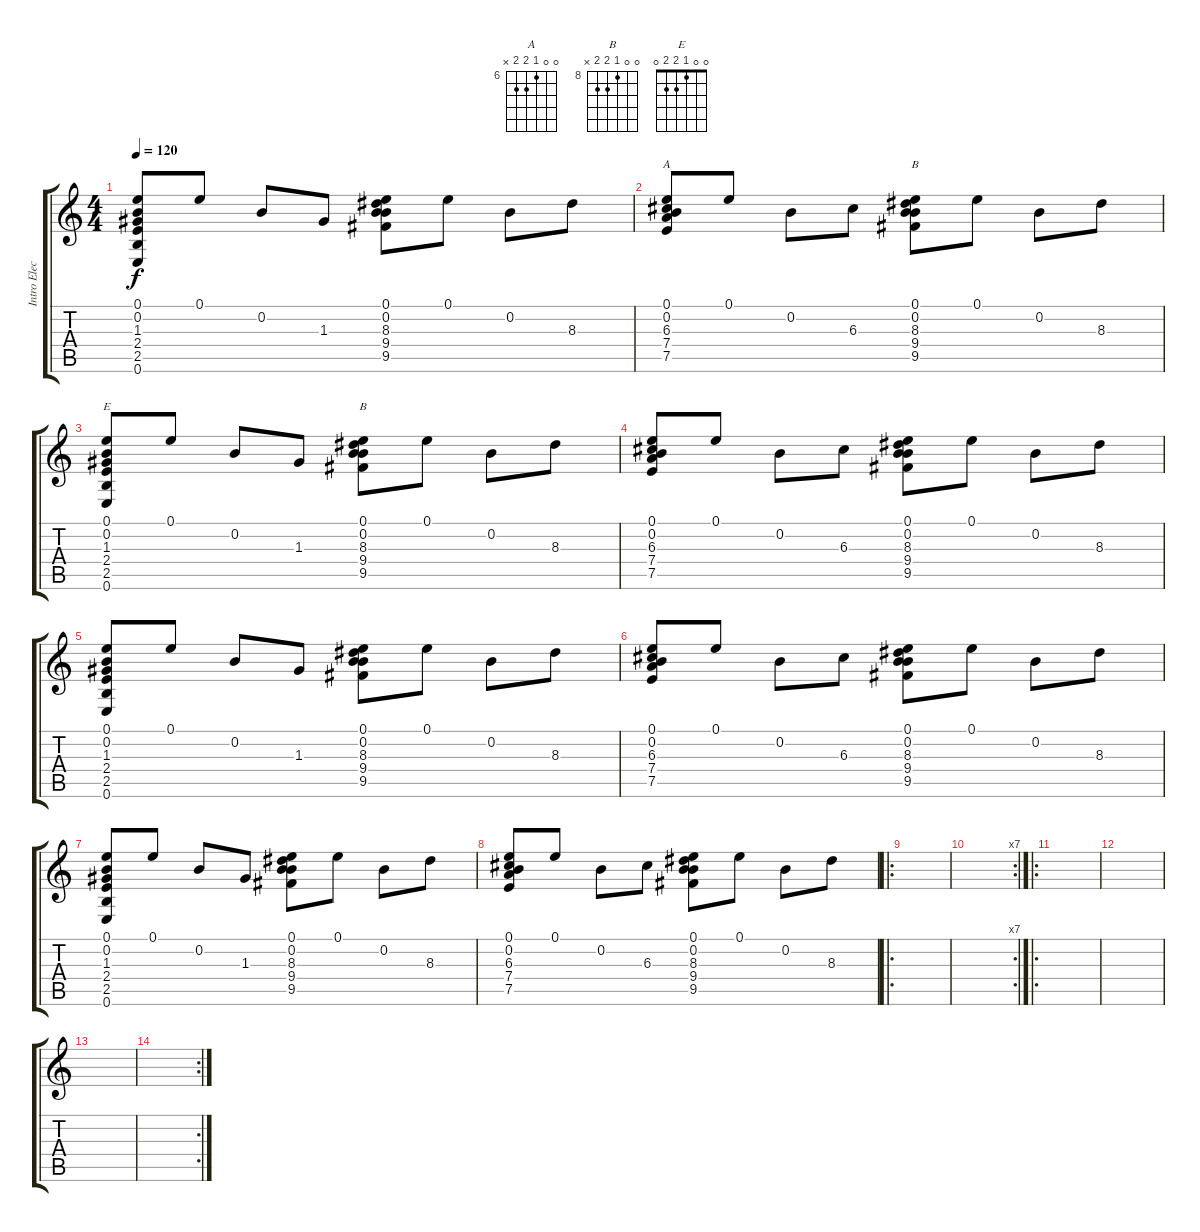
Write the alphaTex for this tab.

\track ("Intro Electric Guitar" "Intro Elec") {instrument electricguitarclean}
\staff {score tabs}
\tuning (E4 B3 G3 D3 A2 E2) {hide}
\chord ("A" 0 0 6 7 7 x) {firstfret 6}
\chord ("B" x x 8 9 9 x) {firstfret 8}
\chord ("E" 0 0 1 2 2 0)
\chord ("B" 0 0 8 9 9 x) {firstfret 8}
\ts (4 4)
\tempo 120
\clef g2
\ks c
(0.1 0.2 1.3 2.4 2.5 0.6).8{dy f instrument electricguitarclean} 0.1.8 0.2.8 1.3.8 (0.1 0.2 8.3 9.4 9.5).8 0.1.8 0.2.8 8.3.8 |
(0.1 0.2 6.3 7.4 7.5).8{ch "A"} 0.1.8 0.2.8 6.3.8 (0.1 0.2 8.3 9.4 9.5).8{ch "B"} 0.1.8 0.2.8 8.3.8 |
(0.1 0.2 1.3 2.4 2.5 0.6).8{ch "E"} 0.1.8 0.2.8 1.3.8 (0.1 0.2 8.3 9.4 9.5).8{ch "B"} 0.1.8 0.2.8 8.3.8 |
(0.1 0.2 6.3 7.4 7.5).8 0.1.8 0.2.8 6.3.8 (0.1 0.2 8.3 9.4 9.5).8 0.1.8 0.2.8 8.3.8 |
(0.1 0.2 1.3 2.4 2.5 0.6).8 0.1.8 0.2.8 1.3.8 (0.1 0.2 8.3 9.4 9.5).8 0.1.8 0.2.8 8.3.8 |
(0.1 0.2 6.3 7.4 7.5).8 0.1.8 0.2.8 6.3.8 (0.1 0.2 8.3 9.4 9.5).8 0.1.8 0.2.8 8.3.8 |
(0.1 0.2 1.3 2.4 2.5 0.6).8 0.1.8 0.2.8 1.3.8 (0.1 0.2 8.3 9.4 9.5).8 0.1.8 0.2.8 8.3.8 |
(0.1 0.2 6.3 7.4 7.5).8 0.1.8 0.2.8 6.3.8 (0.1 0.2 8.3 9.4 9.5).8 0.1.8 0.2.8 8.3.8 |
\ro
|
\rc 7
|
\ro
|
|
|
\rc 2
